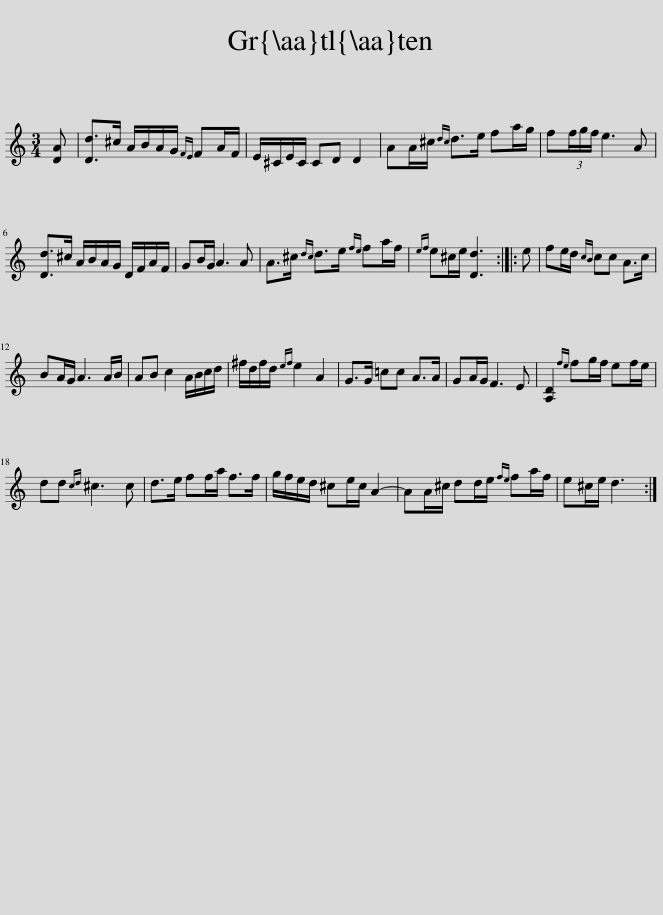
X:1
L:1/8
M:3/4
I:linebreak $
K:C
V:1 treble
V:1
 [DA] | [Dd]>^c A/B/A/G/{FE} FA/F/ | E/^C/E/C/ CD D2 | AA/^c/{dc} d>e fa/g/ | f(3f/g/f/ e3 A |$ %5
 [Dd]>^c A/B/A/G/ D/F/A/F/ | GB/G/ A3 A | A>^c{dc} d>e{fe} fa/f/ |{ef} e^c/e/ [Dd]3 :: e | %10
 fe/d/{cB} cc A>c |$ BA/G/ A3 A/B/ | AB c2 A/B/c/d/ | ^f/d/f/d/{ef} e2 A2 | G>G =cc A>A | %15
 GA/G/ F3 E | [A,D]2{fe} fg/f/ ef/e/ |$ dd{cd} ^c3 c | d>e ff/a/ f>f | g/f/e/d/ ^ce/c/ A2- | %20
 AA/^c/ dd/e/{fe} fa/f/ | e^c/e/ d3 :| %22
